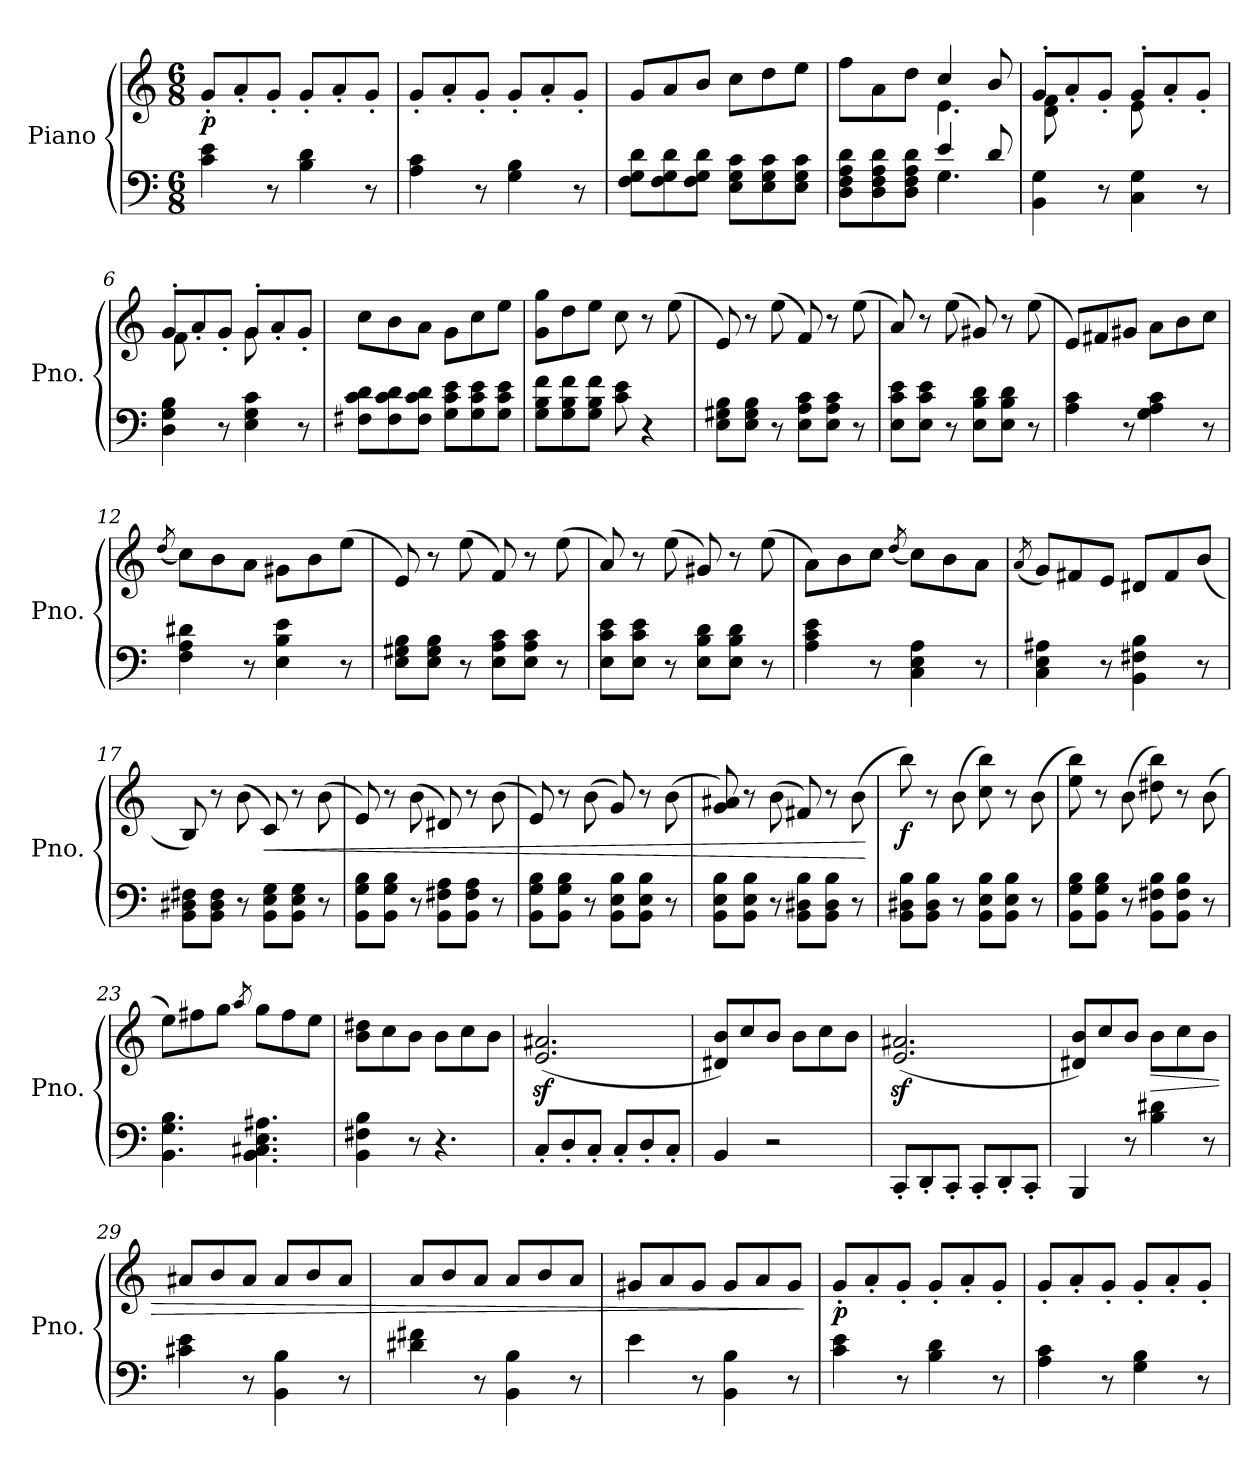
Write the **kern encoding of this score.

**kern	**kern	**dynam
*part1	*part1	*part1
*staff2	*staff1	*staff1/2
*I"Piano	*	*
*I'Pno.	*	*
*clefF4	*clefG2	*
*k[]	*k[]	*
*M6/8	*M6/8	*
*MM189	*MM189	*
=1	=1	=1
!	!	!LO:DY:b
4c\ 4e\	8g'/L	p
.	8a'/	.
8r	8g'/J	.
4B\ 4d\	8g'/L	.
.	8a'/	.
8r	8g'/J	.
=2	=2	=2
4A\ 4c\	8g'/L	.
.	8a'/	.
8r	8g'/J	.
4G\ 4B\	8g'/L	.
.	8a'/	.
8r	8g'/J	.
=3	=3	=3
8F\ 8G\ 8d\L	8g/L	.
8F\ 8G\ 8d\	8a/	.
8F\ 8G\ 8d\J	8b/J	.
8E\ 8G\ 8c\L	8cc\L	.
8E\ 8G\ 8c\	8dd\	.
8E\ 8G\ 8c\J	8ee\J	.
=4	=4	=4
*^	*^	*
8D\ 8F\ 8A\ 8d\L	4.ryy	8ff\L	4.ryy	.
8D\ 8F\ 8A\ 8d\	.	8a\	.	.
8D\ 8F\ 8A\ 8d\J	.	8dd\J	.	.
4e/	4.G\	4cc/	4.e\	.
8d/	.	8b/	.	.
*v	*v	*	*	*
=5	=5	=5	=5
4BB\ 4G\	8g'/L	8d\ 8f\	.
.	8a'/	4ryy	.
8r	8g'/J	.	.
4C\ 4G\	8g'/L	8e\	.
.	8a'/	4ryy	.
8r	8g'/J	.	.
!!LO:LB:g=z	!!
=6	=6	=6	=6
4D\ 4G\ 4B\	8g'/L	8f\	.
.	8a'/	4ryy	.
8r	8g'/J	.	.
4E\ 4G\ 4c\	8g'/L	8g\	.
.	8a'/	4ryy	.
8r	8g'/J	.	.
*	*v	*v	*
=7	=7	=7
8F#X\ 8c\ 8d\L	8cc\L	.
8F#\ 8c\ 8d\	8b\	.
8F#\ 8c\ 8d\J	8a\J	.
8G\ 8c\ 8e\L	8g\L	.
8G\ 8c\ 8e\	8cc\	.
8G\ 8c\ 8e\J	8ee\J	.
=8	=8	=8
8G\ 8B\ 8f\L	8g\ 8gg\L	.
8G\ 8B\ 8f\	8dd\	.
8G\ 8B\ 8f\J	8ee\J	.
8c\ 8e\	8cc\	.
4r	8r	.
.	(8ee\	.
=9	=9	=9
8E\ 8G#X\ 8B\L	8e/)	.
8E\ 8G#\ 8B\J	8r	.
8r	(8ee\	.
8E\ 8A\ 8c\L	8f/)	.
8E\ 8A\ 8c\J	8r	.
8r	(8ee\	.
=10	=10	=10
8E\ 8c\ 8e\L	8a/)	.
8E\ 8c\ 8e\J	8r	.
8r	(8ee\	.
8E\ 8B\ 8d\L	8g#X/)	.
8E\ 8B\ 8d\J	8r	.
8r	(8ee\	.
!!LO:LB:g=z
=11	=11	=11
4A\ 4c\	8e/L)	.
.	8f#X/	.
8r	8g#X/J	.
4G\ 4A\ 4c\	8a\L	.
.	8b\	.
8r	8cc\J	.
=12	=12	=12
.	(8qdd/	.
4F\ 4A\ 4d#X\	8cc\L)	.
.	8b\	.
8r	8a\J	.
4E\ 4B\ 4e\	8g#X\L	.
.	8b\	.
8r	(8ee\J	.
=13	=13	=13
8E\ 8G#X\ 8B\L	8e/)	.
8E\ 8G#\ 8B\J	8r	.
8r	(8ee\	.
8E\ 8A\ 8c\L	8f/)	.
8E\ 8A\ 8c\J	8r	.
8r	(8ee\	.
=14	=14	=14
8E\ 8c\ 8e\L	8a/)	.
8E\ 8c\ 8e\J	8r	.
8r	(8ee\	.
8E\ 8B\ 8d\L	8g#X/)	.
8E\ 8B\ 8d\J	8r	.
8r	(8ee\	.
=15	=15	=15
4A\ 4c\ 4e\	8a\L)	.
.	8b\	.
8r	8cc\J	.
.	(8qdd/	.
4C\ 4E\ 4A\	8cc\L)	.
.	8b\	.
8r	8a\J	.
!!LO:LB:g=z
=16	=16	=16
.	(8qa/	.
4C\ 4E\ 4A#X\	8g/L)	.
.	8f#X/	.
8r	8e/J	.
4BB\ 4F#X\ 4B\	8d#X/L	.
.	8f#/	.
8r	(8b/J	.
=17	=17	=17
8BB\ 8D#X\ 8F#X\L	8B/)	.
8BB\ 8D#\ 8F#\J	8r	.
8r	(8b\	.
!	!	!LO:HP:b
8BB\ 8E\ 8G\L	8c/)	<
8BB\ 8E\ 8G\J	8r	.
8r	(8b\	.
=18	=18	=18
8BB\ 8G\ 8B\L	8e/)	.
8BB\ 8G\ 8B\J	8r	.
8r	(8b\	.
8BB\ 8F#X\ 8A\L	8d#X/)	.
8BB\ 8F#\ 8A\J	8r	.
8r	(8b\	.
=19	=19	=19
8BB\ 8G\ 8B\L	8e/)	.
8BB\ 8G\ 8B\J	8r	.
8r	(8b\	.
8BB\ 8E\ 8B\L	8g/)	.
8BB\ 8E\ 8B\J	8r	.
8r	(8b\	.
=20	=20	=20
8BB\ 8E\ 8B\L	8g/ 8a#X/)	.
8BB\ 8E\ 8B\J	8r	.
8r	(8b\	.
8BB\ 8D#X\ 8B\L	8f#X/)	.
8BB\ 8D#\ 8B\J	8r	.
8r	(8b\	.
.	.	[
!!LO:LB:g=z
=21	=21	=21
!	!	!LO:DY:b
8BB\ 8D#X\ 8B\L	8bb\)	f
8BB\ 8D#\ 8B\J	8r	.
8r	(8b\	.
8BB\ 8E\ 8B\L	8cc\ 8bb\)	.
8BB\ 8E\ 8B\J	8r	.
8r	(8b\	.
=22	=22	=22
8BB\ 8G\ 8B\L	8ee\ 8bb\)	.
8BB\ 8G\ 8B\J	8r	.
8r	(8b\	.
8BB\ 8F#X\ 8B\L	8dd#X\ 8bb\)	.
8BB\ 8F#\ 8B\J	8r	.
8r	(8b\	.
=23	=23	=23
4.BB\ 4.G\ 4.B\	8ee\L)	.
.	8ff#X\	.
.	8gg\J	.
.	8qaa/	.
4.BB\ 4.C#X\ 4.E\ 4.A#X\	8gg\L	.
.	8ff#\	.
.	8ee\J	.
=24	=24	=24
4BB\ 4F#X\ 4B\	8b\ 8dd#X\L	.
.	8cc\	.
8r	8b\J	.
4.r	8b\L	.
.	8cc\	.
.	8b\J	.
=25	=25	=25
8C'/L	(2.e/z< 2.a#X/z<	.
8D'/	.	.
8C'/J	.	.
8C'/L	.	.
8D'/	.	.
8C'/J	.	.
=26	=26	=26
4BB/	8d#X/ 8b/L)	.
.	8cc/	.
2r	8b/J	.
.	8b\L	.
.	8cc\	.
.	8b\J	.
!!LO:PB:g=z
=27	=27	=27
8CC'/L	(2.e/z< 2.a#X/z<	.
8DD'/	.	.
8CC'/J	.	.
8CC'/L	.	.
8DD'/	.	.
8CC'/J	.	.
=28	=28	=28
4BBB/	8d#X/ 8b/L)	.
.	8cc/	.
8r	8b/J	.
!	!	!LO:HP:b
4B\ 4d#X\	8b\L	>
.	8cc\	.
8r	8b\J	.
=29	=29	=29
4c#X\ 4e\	8a#X/L	.
.	8b/	.
8r	8a#/J	.
4BB\ 4B\	8a#/L	.
.	8b/	.
8r	8a#/J	.
=30	=30	=30
4d#X\ 4f#X\	8a/L	.
.	8b/	.
8r	8a/J	.
4BB\ 4B\	8a/L	.
.	8b/	.
8r	8a/J	.
=31	=31	=31
4e\	8g#X/L	.
.	8a/	.
8r	8g#/J	.
4BB\ 4B\	8g#/L	.
.	8a/	.
8r	8g#/J	.
.	.	]
=32	=32	=32
!	!	!LO:DY:b
4c\ 4e\	8g'/L	p
.	8a'/	.
8r	8g'/J	.
4B\ 4d\	8g'/L	.
.	8a'/	.
8r	8g'/J	.
!!LO:LB:g=z
=33	=33	=33
4A\ 4c\	8g'/L	.
.	8a'/	.
8r	8g'/J	.
4G\ 4B\	8g'/L	.
.	8a'/	.
8r	8g'/J	.
=	=	=
*-	*-	*-
